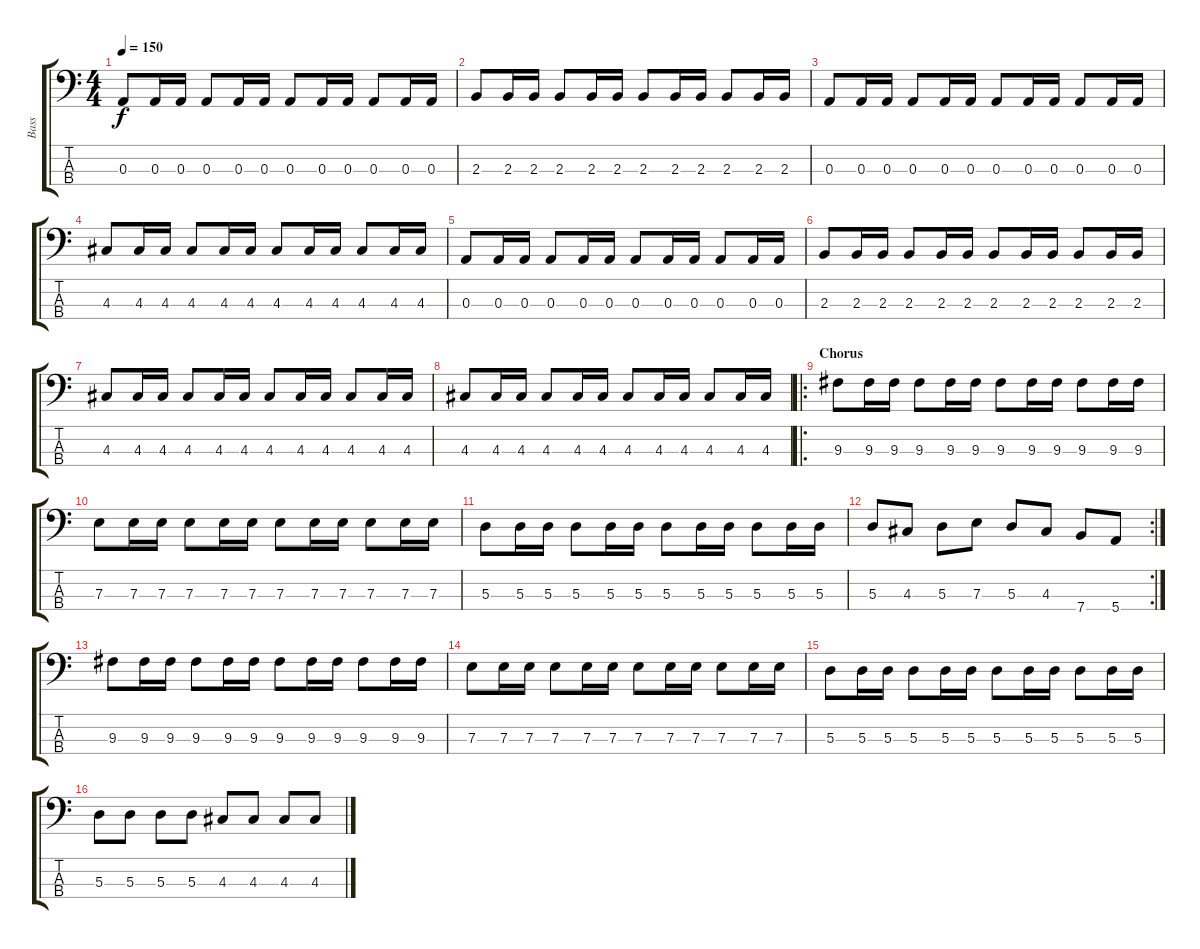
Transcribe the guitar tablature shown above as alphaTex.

\track ("Bass" "Bass") {instrument electricbassfinger}
\staff {score tabs}
\tuning (G2 D2 A1 E1) {hide}
\ts (4 4)
\tempo 150
\clef f4
\ks c
0.3.8{dy f} 0.3.16 0.3.16 0.3.8 0.3.16 0.3.16 0.3.8 0.3.16 0.3.16 0.3.8 0.3.16 0.3.16 |
2.3.8 2.3.16 2.3.16 2.3.8 2.3.16 2.3.16 2.3.8 2.3.16 2.3.16 2.3.8 2.3.16 2.3.16 |
0.3.8 0.3.16 0.3.16 0.3.8 0.3.16 0.3.16 0.3.8 0.3.16 0.3.16 0.3.8 0.3.16 0.3.16 |
4.3.8 4.3.16 4.3.16 4.3.8 4.3.16 4.3.16 4.3.8 4.3.16 4.3.16 4.3.8 4.3.16 4.3.16 |
0.3.8 0.3.16 0.3.16 0.3.8 0.3.16 0.3.16 0.3.8 0.3.16 0.3.16 0.3.8 0.3.16 0.3.16 |
2.3.8 2.3.16 2.3.16 2.3.8 2.3.16 2.3.16 2.3.8 2.3.16 2.3.16 2.3.8 2.3.16 2.3.16 |
4.3.8 4.3.16 4.3.16 4.3.8 4.3.16 4.3.16 4.3.8 4.3.16 4.3.16 4.3.8 4.3.16 4.3.16 |
4.3.8 4.3.16 4.3.16 4.3.8 4.3.16 4.3.16 4.3.8 4.3.16 4.3.16 4.3.8 4.3.16 4.3.16 |
\ro
\section ("" "Chorus")
9.3.8 9.3.16 9.3.16 9.3.8 9.3.16 9.3.16 9.3.8 9.3.16 9.3.16 9.3.8 9.3.16 9.3.16 |
7.3.8 7.3.16 7.3.16 7.3.8 7.3.16 7.3.16 7.3.8 7.3.16 7.3.16 7.3.8 7.3.16 7.3.16 |
5.3.8 5.3.16 5.3.16 5.3.8 5.3.16 5.3.16 5.3.8 5.3.16 5.3.16 5.3.8 5.3.16 5.3.16 |
\rc 2
5.3.8 4.3.8 5.3.8 7.3.8 5.3.8 4.3.8 7.4.8 5.4.8 |
9.3.8 9.3.16 9.3.16 9.3.8 9.3.16 9.3.16 9.3.8 9.3.16 9.3.16 9.3.8 9.3.16 9.3.16 |
7.3.8 7.3.16 7.3.16 7.3.8 7.3.16 7.3.16 7.3.8 7.3.16 7.3.16 7.3.8 7.3.16 7.3.16 |
5.3.8 5.3.16 5.3.16 5.3.8 5.3.16 5.3.16 5.3.8 5.3.16 5.3.16 5.3.8 5.3.16 5.3.16 |
5.3.8 5.3.8 5.3.8 5.3.8 4.3.8 4.3.8 4.3.8 4.3.8
